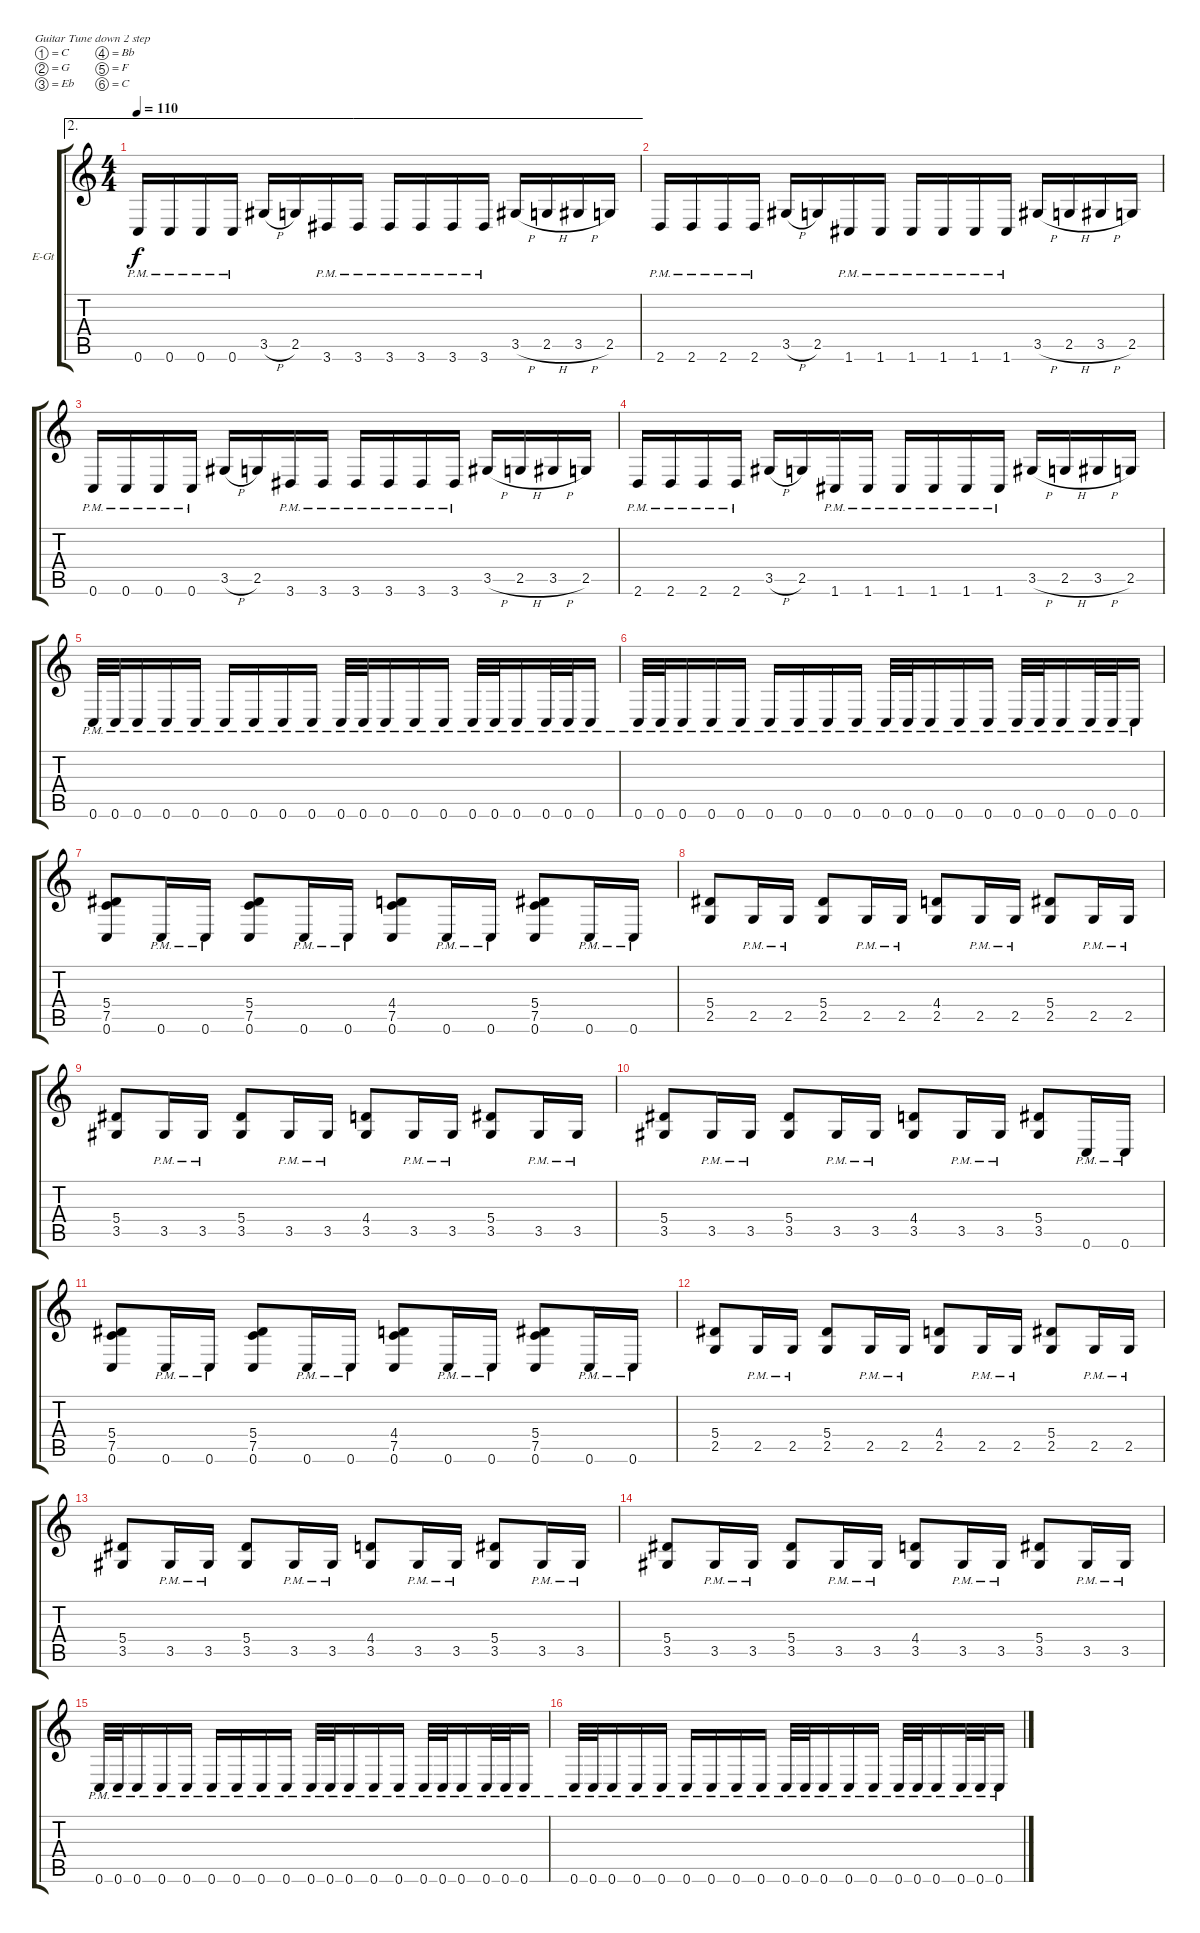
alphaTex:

\defaultSystemsLayout 4
\bracketExtendMode groupsimilarinstruments
\firstSystemTrackNameOrientation horizontal
\otherSystemsTrackNameOrientation horizontal
\track ("Electric Guitar 2" "E-Gt") {instrument distortionguitar}
\staff {score tabs}
\tuning (C4 G3 Eb3 Bb2 F2 C2)
\ae 2
\ts (4 4)
\tempo 110
\clef g2
\ks c
0.6{pm}.16{dy f} 0.6{pm}.16 0.6{pm}.16 0.6{pm}.16 3.5{h}.16 2.5.16 3.6{pm}.16 3.6{pm}.16 3.6{pm}.16 3.6{pm}.16 3.6{pm}.16 3.6{pm}.16 3.5{h}.16 2.5{h}.16 3.5{h}.16 2.5.16 |
2.6{pm}.16 2.6{pm}.16 2.6{pm}.16 2.6{pm}.16 3.5{h}.16 2.5.16 1.6{pm}.16 1.6{pm}.16 1.6{pm}.16 1.6{pm}.16 1.6{pm}.16 1.6{pm}.16 3.5{h}.16 2.5{h}.16 3.5{h}.16 2.5.16 |
0.6{pm}.16 0.6{pm}.16 0.6{pm}.16 0.6{pm}.16 3.5{h}.16 2.5.16 3.6{pm}.16 3.6{pm}.16 3.6{pm}.16 3.6{pm}.16 3.6{pm}.16 3.6{pm}.16 3.5{h}.16 2.5{h}.16 3.5{h}.16 2.5.16 |
2.6{pm}.16 2.6{pm}.16 2.6{pm}.16 2.6{pm}.16 3.5{h}.16 2.5.16 1.6{pm}.16 1.6{pm}.16 1.6{pm}.16 1.6{pm}.16 1.6{pm}.16 1.6{pm}.16 3.5{h}.16 2.5{h}.16 3.5{h}.16 2.5.16 |
0.6{pm}.32 0.6{pm}.32 0.6{pm}.16 0.6{pm}.16 0.6{pm}.16 0.6{pm}.16 0.6{pm}.16 0.6{pm}.16 0.6{pm}.16 0.6{pm}.32 0.6{pm}.32 0.6{pm}.16 0.6{pm}.16 0.6{pm}.16 0.6{pm}.32 0.6{pm}.32 0.6{pm}.16 0.6{pm}.32 0.6{pm}.32 0.6{pm}.16 |
0.6{pm}.32 0.6{pm}.32 0.6{pm}.16 0.6{pm}.16 0.6{pm}.16 0.6{pm}.16 0.6{pm}.16 0.6{pm}.16 0.6{pm}.16 0.6{pm}.32 0.6{pm}.32 0.6{pm}.16 0.6{pm}.16 0.6{pm}.16 0.6{pm}.32 0.6{pm}.32 0.6{pm}.16 0.6{pm}.32 0.6{pm}.32 0.6{pm}.16 |
(0.6 7.5 5.4).8 0.6{pm}.16 0.6{pm}.16 (0.6 7.5 5.4).8 0.6{pm}.16 0.6{pm}.16 (0.6 7.5 4.4).8 0.6{pm}.16 0.6{pm}.16 (0.6 7.5 5.4).8 0.6{pm}.16 0.6{pm}.16 |
(2.5 5.4).8 2.5{pm}.16 2.5{pm}.16 (2.5 5.4).8 2.5{pm}.16 2.5{pm}.16 (2.5 4.4).8 2.5{pm}.16 2.5{pm}.16 (2.5 5.4).8 2.5{pm}.16 2.5{pm}.16 |
(3.5 5.4).8 3.5{pm}.16 3.5{pm}.16 (3.5 5.4).8 3.5{pm}.16 3.5{pm}.16 (3.5 4.4).8 3.5{pm}.16 3.5{pm}.16 (3.5 5.4).8 3.5{pm}.16 3.5{pm}.16 |
(3.5 5.4).8 3.5{pm}.16 3.5{pm}.16 (3.5 5.4).8 3.5{pm}.16 3.5{pm}.16 (3.5 4.4).8 3.5{pm}.16 3.5{pm}.16 (3.5 5.4).8 0.6{pm}.16 0.6{pm}.16 |
(0.6 7.5 5.4).8 0.6{pm}.16 0.6{pm}.16 (0.6 7.5 5.4).8 0.6{pm}.16 0.6{pm}.16 (0.6 7.5 4.4).8 0.6{pm}.16 0.6{pm}.16 (0.6 7.5 5.4).8 0.6{pm}.16 0.6{pm}.16 |
(2.5 5.4).8 2.5{pm}.16 2.5{pm}.16 (2.5 5.4).8 2.5{pm}.16 2.5{pm}.16 (2.5 4.4).8 2.5{pm}.16 2.5{pm}.16 (2.5 5.4).8 2.5{pm}.16 2.5{pm}.16 |
(3.5 5.4).8 3.5{pm}.16 3.5{pm}.16 (3.5 5.4).8 3.5{pm}.16 3.5{pm}.16 (3.5 4.4).8 3.5{pm}.16 3.5{pm}.16 (3.5 5.4).8 3.5{pm}.16 3.5{pm}.16 |
(3.5 5.4).8 3.5{pm}.16 3.5{pm}.16 (3.5 5.4).8 3.5{pm}.16 3.5{pm}.16 (3.5 4.4).8 3.5{pm}.16 3.5{pm}.16 (3.5 5.4).8 3.5{pm}.16 3.5{pm}.16 |
0.6{pm}.32 0.6{pm}.32 0.6{pm}.16 0.6{pm}.16 0.6{pm}.16 0.6{pm}.16 0.6{pm}.16 0.6{pm}.16 0.6{pm}.16 0.6{pm}.32 0.6{pm}.32 0.6{pm}.16 0.6{pm}.16 0.6{pm}.16 0.6{pm}.32 0.6{pm}.32 0.6{pm}.16 0.6{pm}.32 0.6{pm}.32 0.6{pm}.16 |
0.6{pm}.32 0.6{pm}.32 0.6{pm}.16 0.6{pm}.16 0.6{pm}.16 0.6{pm}.16 0.6{pm}.16 0.6{pm}.16 0.6{pm}.16 0.6{pm}.32 0.6{pm}.32 0.6{pm}.16 0.6{pm}.16 0.6{pm}.16 0.6{pm}.32 0.6{pm}.32 0.6{pm}.16 0.6{pm}.32 0.6{pm}.32 0.6{pm}.16
